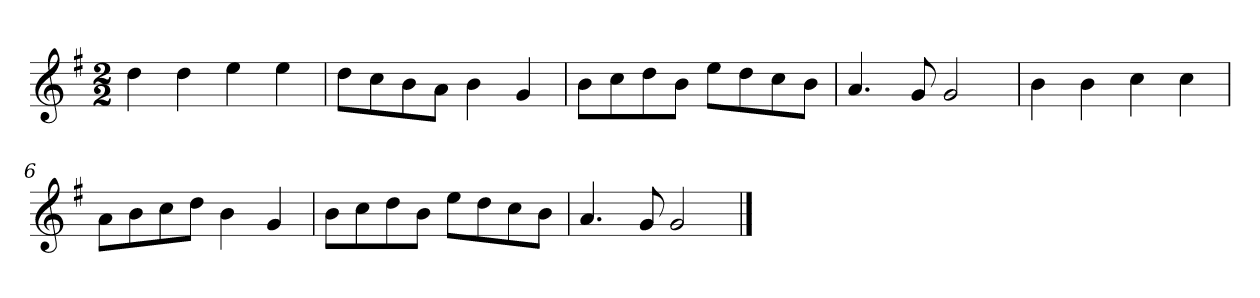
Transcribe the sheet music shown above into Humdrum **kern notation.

**kern
*part1
*staff1
*k[f#]
*M2/2
*MM120
=1
4dd
4dd
4ee
4ee
=2
8ddL
8cc
8b
8aJ
4b
4g
=3
8bL
8cc
8dd
8bJ
8eeL
8dd
8cc
8bJ
=4
4.a
8g
2g
=5
4b
4b
4cc
4cc
=6
8aL
8b
8cc
8ddJ
4b
4g
=7
8bL
8cc
8dd
8bJ
8eeL
8dd
8cc
8bJ
=8
4.a
8g
2g
==
*-
